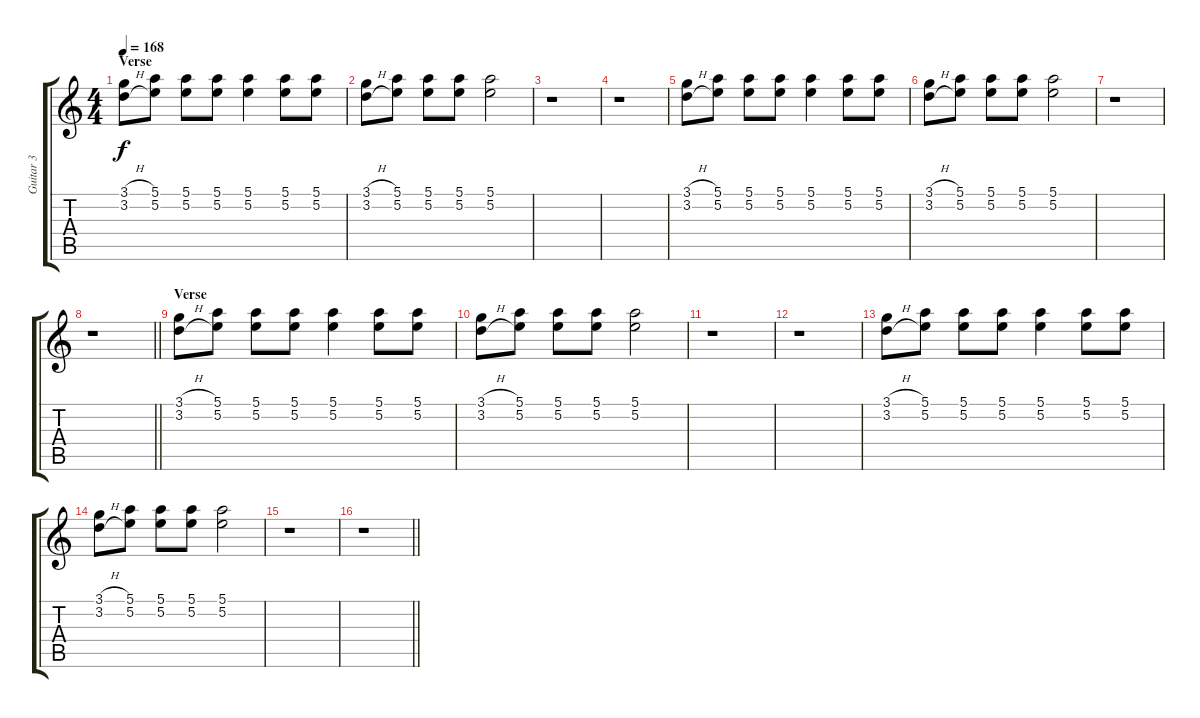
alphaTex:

\track ("Guitar 3" "Guitar 3") {instrument distortionguitar}
\staff {score tabs}
\tuning (E4 B3 G3 D3 A2 E2) {hide}
\ts (4 4)
\section ("" "Verse")
\tempo 168
\clef g2
\ks c
(3.1{h} 3.2{h}).8{dy f} (5.1 5.2).8 (5.1 5.2).8 (5.1 5.2).8 (5.1 5.2).4 (5.1 5.2).8 (5.1 5.2).8 |
(3.1{h} 3.2{h}).8 (5.1 5.2).8 (5.1 5.2).8 (5.1 5.2).8 (5.1 5.2).2 |
r.1 |
r.1 |
(3.1{h} 3.2{h}).8 (5.1 5.2).8 (5.1 5.2).8 (5.1 5.2).8 (5.1 5.2).4 (5.1 5.2).8 (5.1 5.2).8 |
(3.1{h} 3.2{h}).8 (5.1 5.2).8 (5.1 5.2).8 (5.1 5.2).8 (5.1 5.2).2 |
r.1 |
\barLineRight lightlight
r.1 |
\section ("" "Verse")
(3.1{h} 3.2{h}).8 (5.1 5.2).8 (5.1 5.2).8 (5.1 5.2).8 (5.1 5.2).4 (5.1 5.2).8 (5.1 5.2).8 |
(3.1{h} 3.2{h}).8 (5.1 5.2).8 (5.1 5.2).8 (5.1 5.2).8 (5.1 5.2).2 |
r.1 |
r.1 |
(3.1{h} 3.2{h}).8 (5.1 5.2).8 (5.1 5.2).8 (5.1 5.2).8 (5.1 5.2).4 (5.1 5.2).8 (5.1 5.2).8 |
(3.1{h} 3.2{h}).8 (5.1 5.2).8 (5.1 5.2).8 (5.1 5.2).8 (5.1 5.2).2 |
r.1 |
\barLineRight lightlight
r.1
